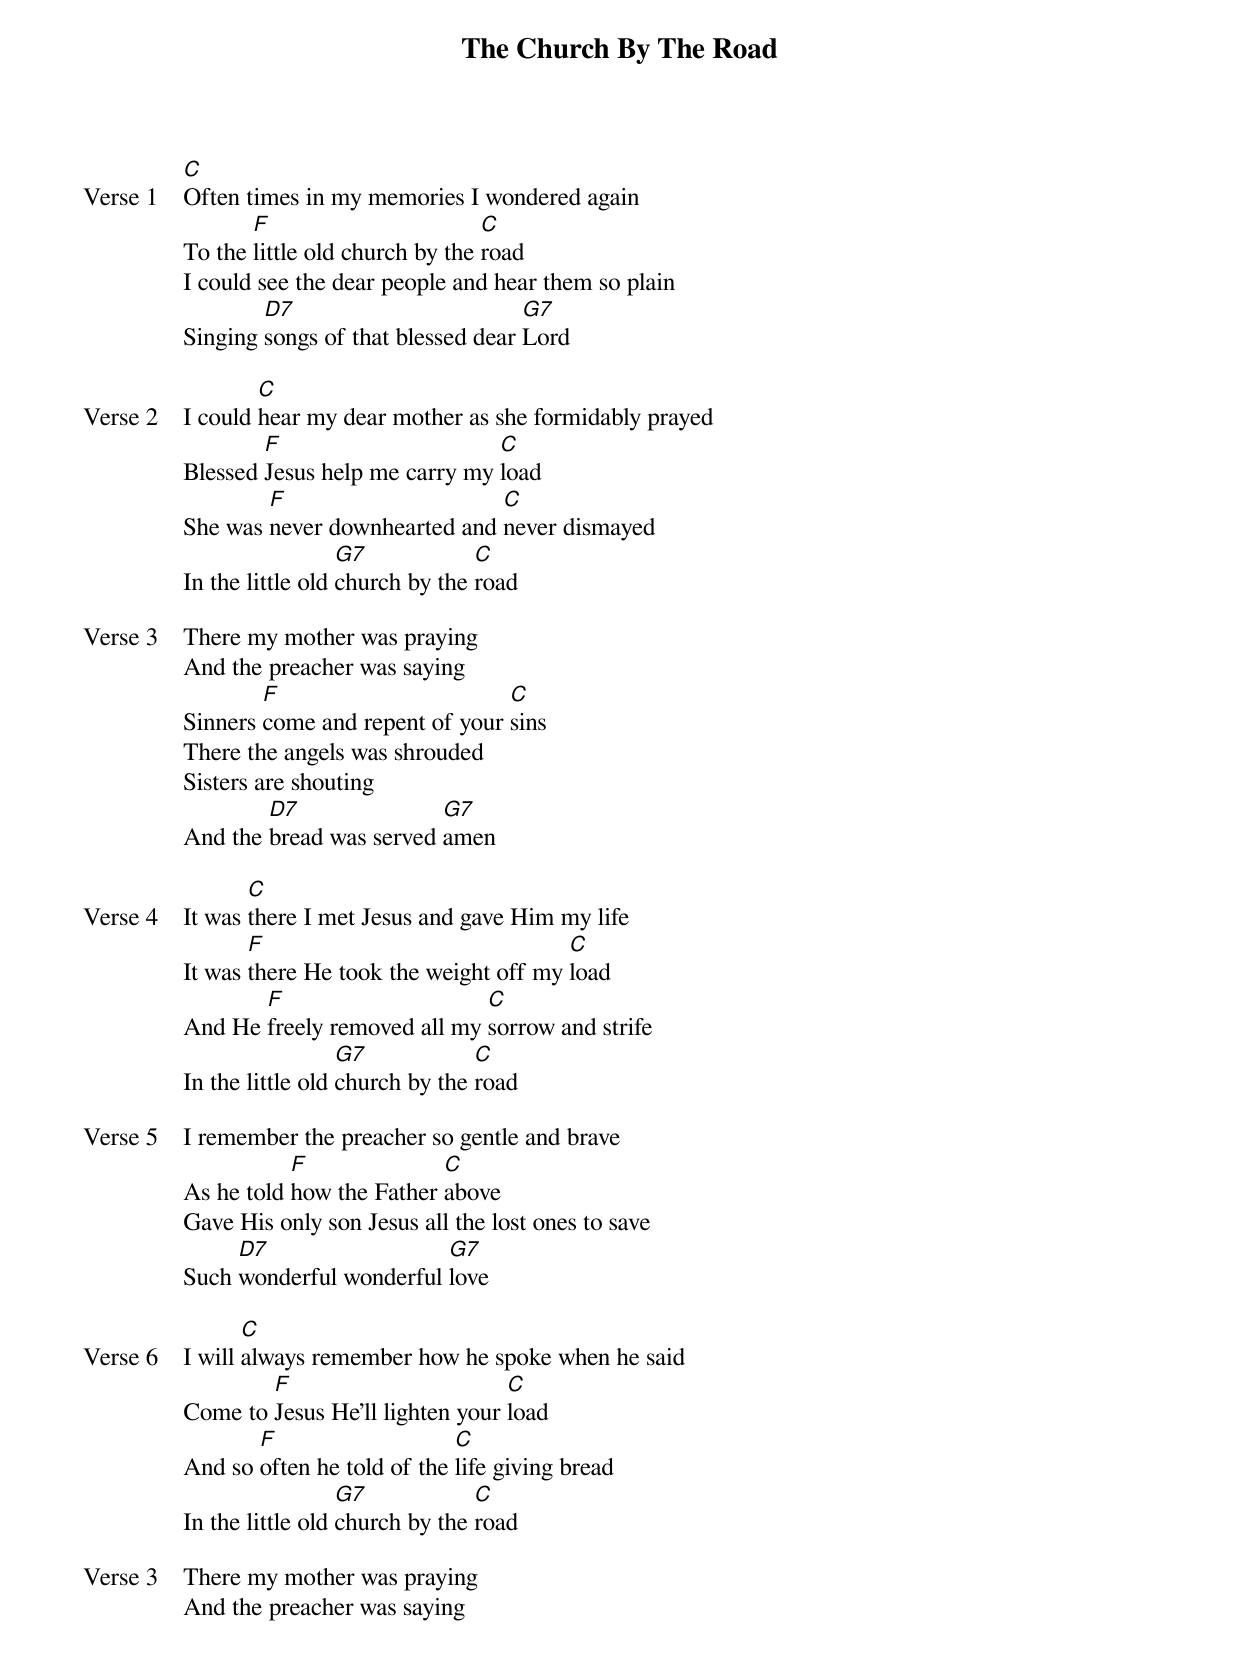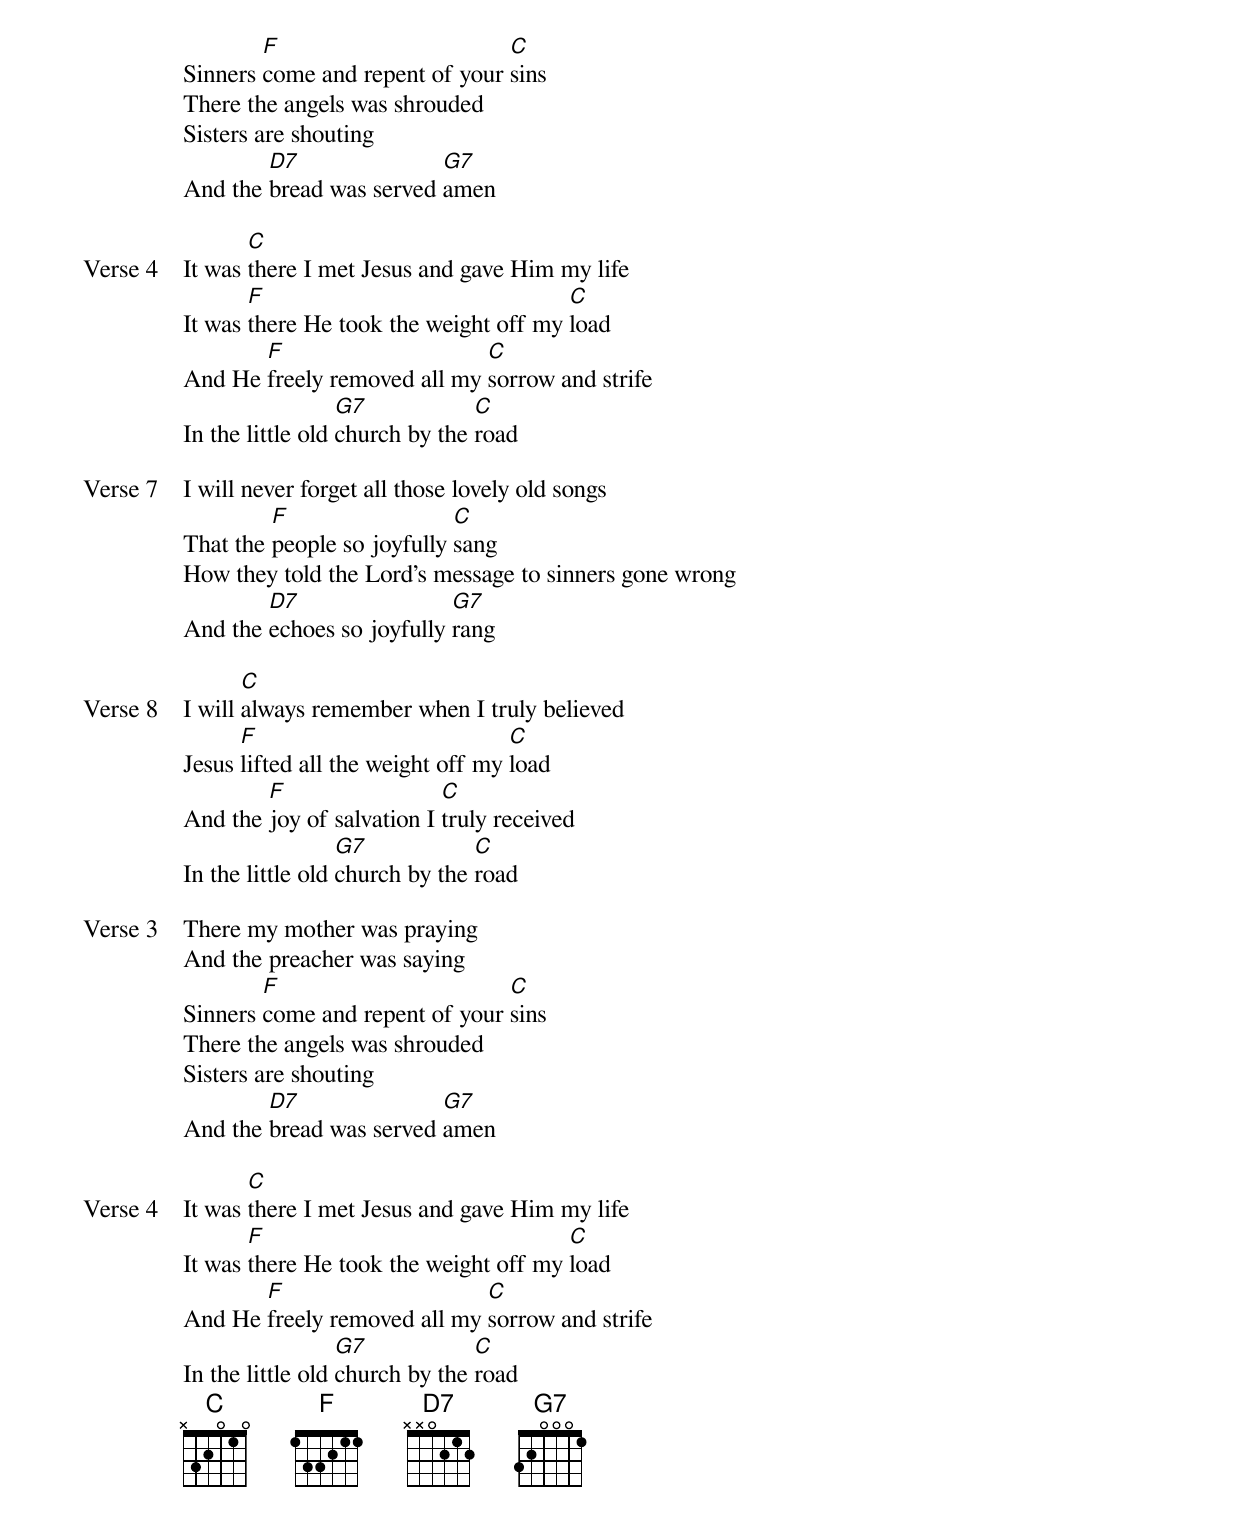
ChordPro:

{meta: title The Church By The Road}
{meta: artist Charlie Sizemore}
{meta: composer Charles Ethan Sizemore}

{start_of_verse: Verse 1}
[C]Often times in my memories I wondered again
To the [F]little old church by the [C]road
I could see the dear people and hear them so plain
Singing [D7]songs of that blessed dear [G7]Lord
{end_of_verse}

{start_of_verse: Verse 2}
I could [C]hear my dear mother as she formidably prayed
Blessed [F]Jesus help me carry my [C]load
She was [F]never downhearted and [C]never dismayed
In the little old [G7]church by the [C]road
{end_of_verse}

{start_of_verse: Verse 3}
There my mother was praying
And the preacher was saying
Sinners [F]come and repent of your [C]sins
There the angels was shrouded
Sisters are shouting
And the [D7]bread was served [G7]amen
{end_of_verse}

{start_of_verse: Verse 4}
It was [C]there I met Jesus and gave Him my life
It was [F]there He took the weight off my [C]load
And He [F]freely removed all my [C]sorrow and strife
In the little old [G7]church by the [C]road
{end_of_verse}

{start_of_verse: Verse 5}
I remember the preacher so gentle and brave
As he told [F]how the Father [C]above
Gave His only son Jesus all the lost ones to save
Such [D7]wonderful wonderful [G7]love
{end_of_verse}

{start_of_verse: Verse 6}
I will [C]always remember how he spoke when he said
Come to [F]Jesus He'll lighten your [C]load
And so [F]often he told of the [C]life giving bread
In the little old [G7]church by the [C]road
{end_of_verse}

{start_of_verse: Verse 3}
There my mother was praying
And the preacher was saying
Sinners [F]come and repent of your [C]sins
There the angels was shrouded
Sisters are shouting
And the [D7]bread was served [G7]amen
{end_of_verse}

{start_of_verse: Verse 4}
It was [C]there I met Jesus and gave Him my life
It was [F]there He took the weight off my [C]load
And He [F]freely removed all my [C]sorrow and strife
In the little old [G7]church by the [C]road
{end_of_verse}

{start_of_verse: Verse 7}
I will never forget all those lovely old songs
That the [F]people so joyfully [C]sang
How they told the Lord's message to sinners gone wrong
And the [D7]echoes so joyfully [G7]rang
{end_of_verse}

{start_of_verse: Verse 8}
I will [C]always remember when I truly believed
Jesus [F]lifted all the weight off my [C]load
And the [F]joy of salvation I [C]truly received
In the little old [G7]church by the [C]road
{end_of_verse}

{start_of_verse: Verse 3}
There my mother was praying
And the preacher was saying
Sinners [F]come and repent of your [C]sins
There the angels was shrouded
Sisters are shouting
And the [D7]bread was served [G7]amen
{end_of_verse}

{start_of_verse: Verse 4}
It was [C]there I met Jesus and gave Him my life
It was [F]there He took the weight off my [C]load
And He [F]freely removed all my [C]sorrow and strife
In the little old [G7]church by the [C]road
{end_of_verse}
